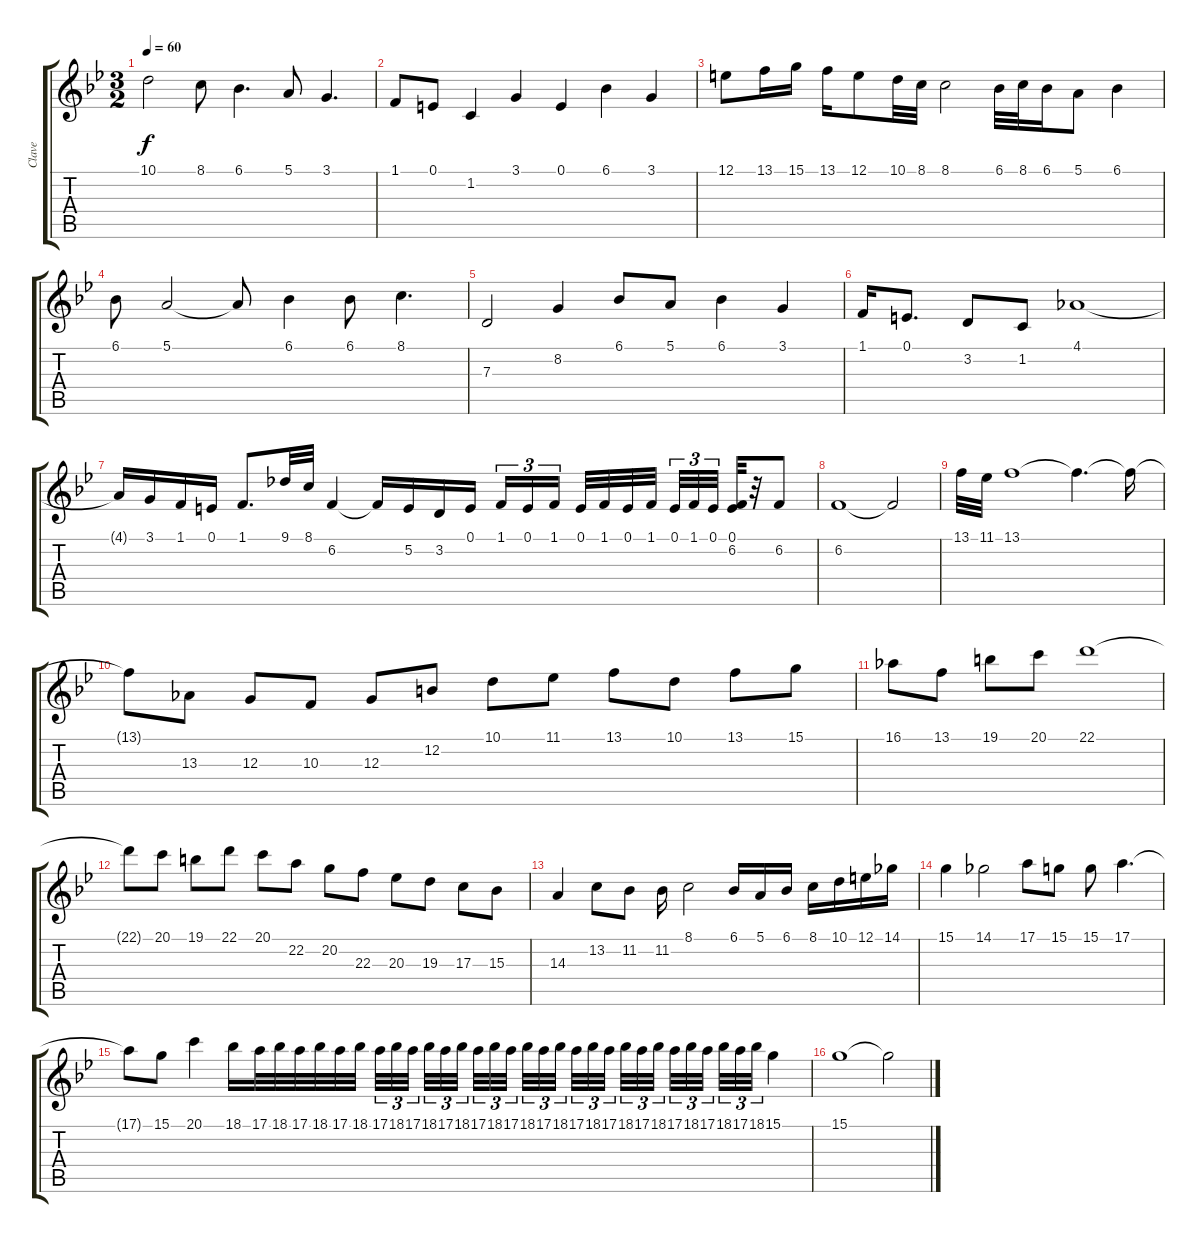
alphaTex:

\track ("Clave" "Clave") {instrument harpsichord}
\staff {score tabs}
\tuning (E4 B3 G3 D3 A2 E2) {hide}
\ts (3 2)
\tempo 60
\clef g2
\ks gminor
10.1.2{dy f} 8.1.8 6.1.4{d} 5.1.8 3.1.4{d} |
1.1.8 0.1.8 1.2.4 3.1.4 0.1.4 6.1.4 3.1.4 |
12.1.8 13.1.16 15.1.16 13.1.16 12.1.8 10.1.32 8.1.32 8.1.2 6.1.32 8.1.32 6.1.16 5.1.8 6.1.4 |
6.1.8 5.1.2 5.1{t}.8 6.1.4 6.1.8 8.1.4{d} |
7.3.2 8.2.4 6.1.8 5.1.8 6.1.4 3.1.4 |
1.1.16 0.1.8{d} 3.2.8 1.2.8 4.1.1 |
4.1{t}.16 3.1.16 1.1.16 0.1.16 1.1.8{d} 9.1.32 8.1.32 6.2.4 6.2{t}.16 5.2.16 3.2.16 0.1.16 1.1.16{tu (3 2)} 0.1.16{tu (3 2)} 1.1.16{tu (3 2) beam splitsecondary} 0.1.32 1.1.32 0.1.32 1.1.32{beam splitsecondary} 0.1.32{tu (3 2)} 1.1.32{tu (3 2)} 0.1.32{tu (3 2) beam splitsecondary} (0.1 6.2).32 r.32 6.2.8 |
6.2.1 6.2{t}.2 |
13.1.32 11.1.32 13.1.1 13.1{t}.4{d} 13.1{t}.16 |
13.1{t}.8 13.3.8 12.3.8 10.3.8 12.3.8 12.2.8 10.1.8 11.1.8 13.1.8 10.1.8 13.1.8 15.1.8 |
16.1.8 13.1.8 19.1.8 20.1.8 22.1.1 |
22.1{t}.8 20.1.8 19.1.8 22.1.8 20.1.8 22.2.8 20.2.8 22.3.8 20.3.8 19.3.8 17.3.8 15.3.8 |
14.3.4 13.2.8 11.2.8 11.2.16 8.1.2 6.1.16 5.1.16 6.1.16 8.1.16 10.1.16 12.1.16 14.1.16 |
15.1.4 14.1.2 17.1.8 15.1.8 15.1.8 17.1.4{d} |
17.1{t}.8 15.1.8 20.1.4 18.1.16 17.1.32 18.1.32 17.1.32 18.1.32 17.1.32 18.1.32{beam splitsecondary} 17.1.32{tu (3 2)} 18.1.32{tu (3 2)} 17.1.32{tu (3 2) beam splitsecondary} 18.1.32{tu (3 2)} 17.1.32{tu (3 2)} 18.1.32{tu (3 2) beam splitsecondary} 17.1.32{tu (3 2)} 18.1.32{tu (3 2)} 17.1.32{tu (3 2) beam splitsecondary} 18.1.32{tu (3 2)} 17.1.32{tu (3 2)} 18.1.32{tu (3 2)} 17.1.32{tu (3 2)} 18.1.32{tu (3 2)} 17.1.32{tu (3 2) beam splitsecondary} 18.1.32{tu (3 2)} 17.1.32{tu (3 2)} 18.1.32{tu (3 2) beam splitsecondary} 17.1.32{tu (3 2)} 18.1.32{tu (3 2)} 17.1.32{tu (3 2) beam splitsecondary} 18.1.32{tu (3 2)} 17.1.32{tu (3 2)} 18.1.32{tu (3 2)} 15.1.4 |
15.1.1 15.1{t}.2
